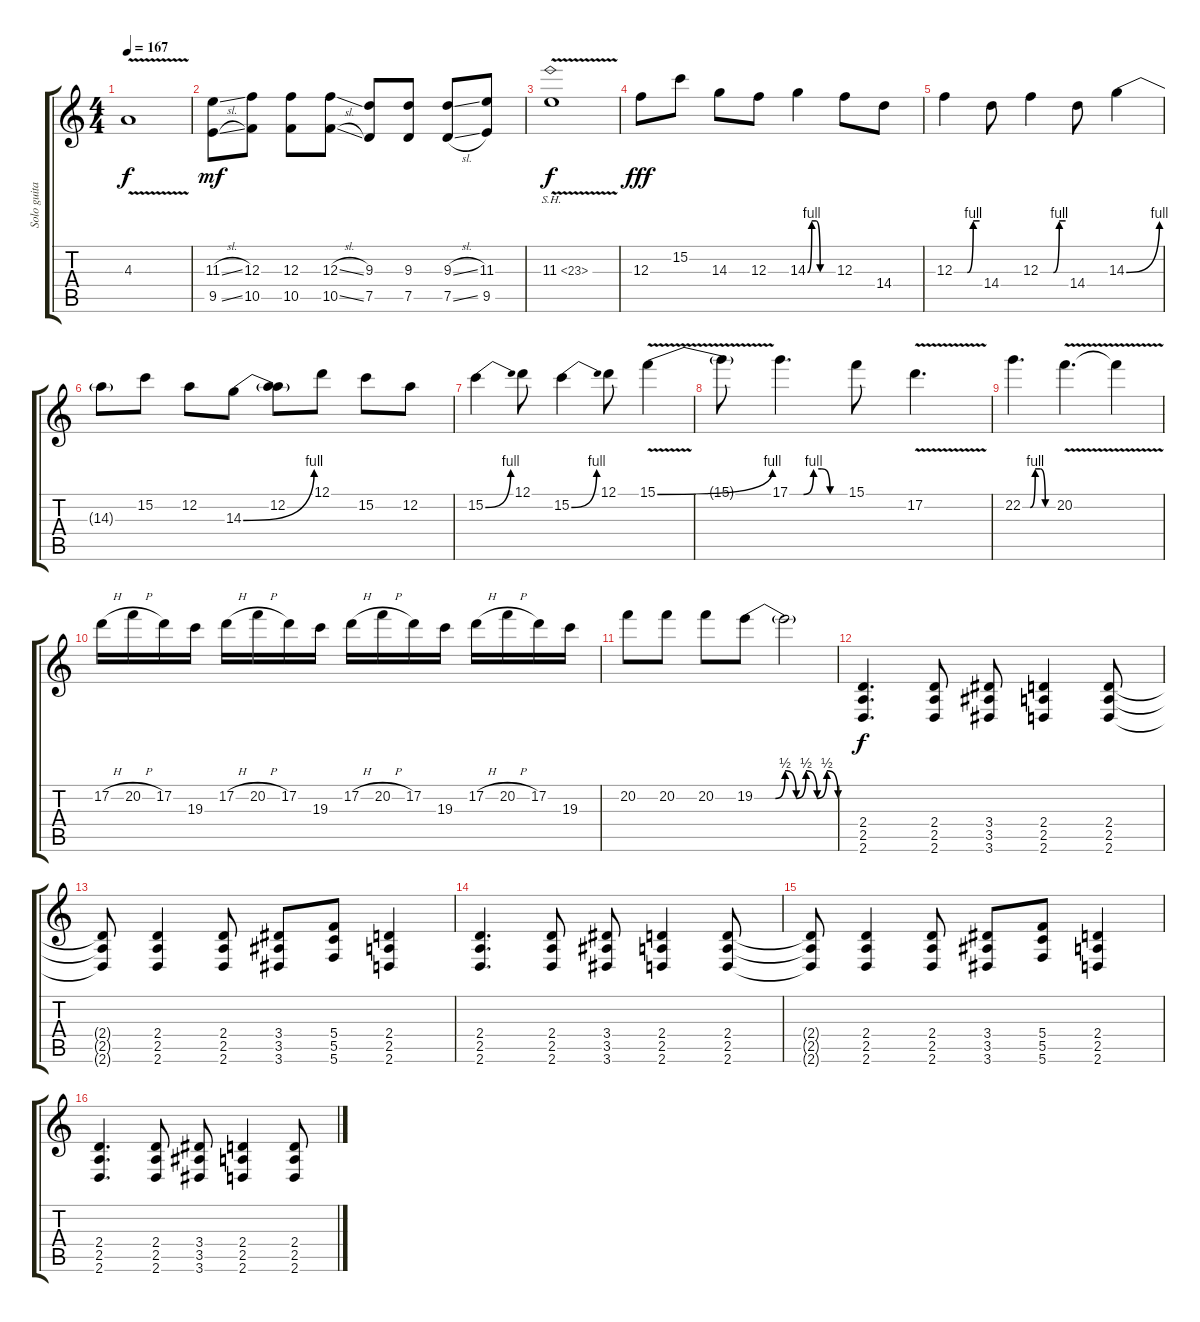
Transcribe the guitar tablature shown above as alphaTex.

\track ("Solo guitar" "Solo guita") {instrument overdrivenguitar}
\staff {score tabs}
\tuning (D4 A3 F3 C3 G2 C2) {hide}
\ts (4 4)
\tempo 167
\clef g2
\ks c
4.3{v}.1{dy f} |
(11.3{sl} 9.5{sl}).8{dy mf} (12.3 10.5).8 (12.3 10.5).8 (12.3{sl} 10.5{sl}).8 (9.3 7.5).8 (9.3 7.5).8 (9.3{sl} 7.5{sl}).8 (11.3 9.5).8 |
11.3{sh 12 v}.1{dy f} |
12.3.8{dy fff} 15.2.8 14.3.8 12.3.8 14.3{be (custom 0 0 10 4 20 4 30 0 60 0)}.4 12.3.8 14.4.8 |
12.3{be (custom 0 0 31 0 45 4 60 4)}.4 14.4.8 12.3{be (custom 0 0 31 0 45 4 60 4)}.4 14.4.8 14.3{be (bend 0 0 60 4)}.4 |
14.3{t}.8 15.2.8 12.2.8 14.3{be (bend 0 0 60 4)}.8 (12.2 14.3{t}).8 12.1.8 15.2.8 12.2.8 |
15.2{be (bend 0 0 60 4)}.4 12.1.8 15.2{be (bend 0 0 60 4)}.4 12.1.8 15.1{be (bend 0 0 60 4) v}.4 |
15.1{t}.8 17.1{be (custom 0 0 15 0 26 4 35 4 44 0 60 0)}.4{d} 15.1.8 17.2{v}.4{d} |
22.2{be (custom 0 0 15 0 25 4 35 4 45 0 60 0)}.4{d} 20.2{v}.4{d} 20.2{t}.4 |
17.2{h}.16 20.2{h}.16 17.2.16 19.3.16 17.2{h}.16 20.2{h}.16 17.2.16 19.3.16 17.2{h}.16 20.2{h}.16 17.2.16 19.3.16 17.2{h}.16 20.2{h}.16 17.2.16 19.3.16 |
20.2.8 20.2.8 20.2.8 19.2{be (custom 0 0 15 0 22 2 30 0 37 2 45 0 52 2 60 0)}.8 19.2{t}.2 |
(2.4 2.5 2.6).4{d dy f} (2.4 2.5 2.6).8 (3.4 3.5 3.6).8 (2.4 2.5 2.6).4 (2.4 2.5 2.6).8 |
(2.4{t} 2.5{t} 2.6{t}).8 (2.4 2.5 2.6).4 (2.4 2.5 2.6).8 (3.4 3.5 3.6).8 (5.4 5.5 5.6).8 (2.4 2.5 2.6).4 |
(2.4 2.5 2.6).4{d} (2.4 2.5 2.6).8 (3.4 3.5 3.6).8 (2.4 2.5 2.6).4 (2.4 2.5 2.6).8 |
(2.4{t} 2.5{t} 2.6{t}).8 (2.4 2.5 2.6).4 (2.4 2.5 2.6).8 (3.4 3.5 3.6).8 (5.4 5.5 5.6).8 (2.4 2.5 2.6).4 |
(2.4 2.5 2.6).4{d} (2.4 2.5 2.6).8 (3.4 3.5 3.6).8 (2.4 2.5 2.6).4 (2.4 2.5 2.6).8
